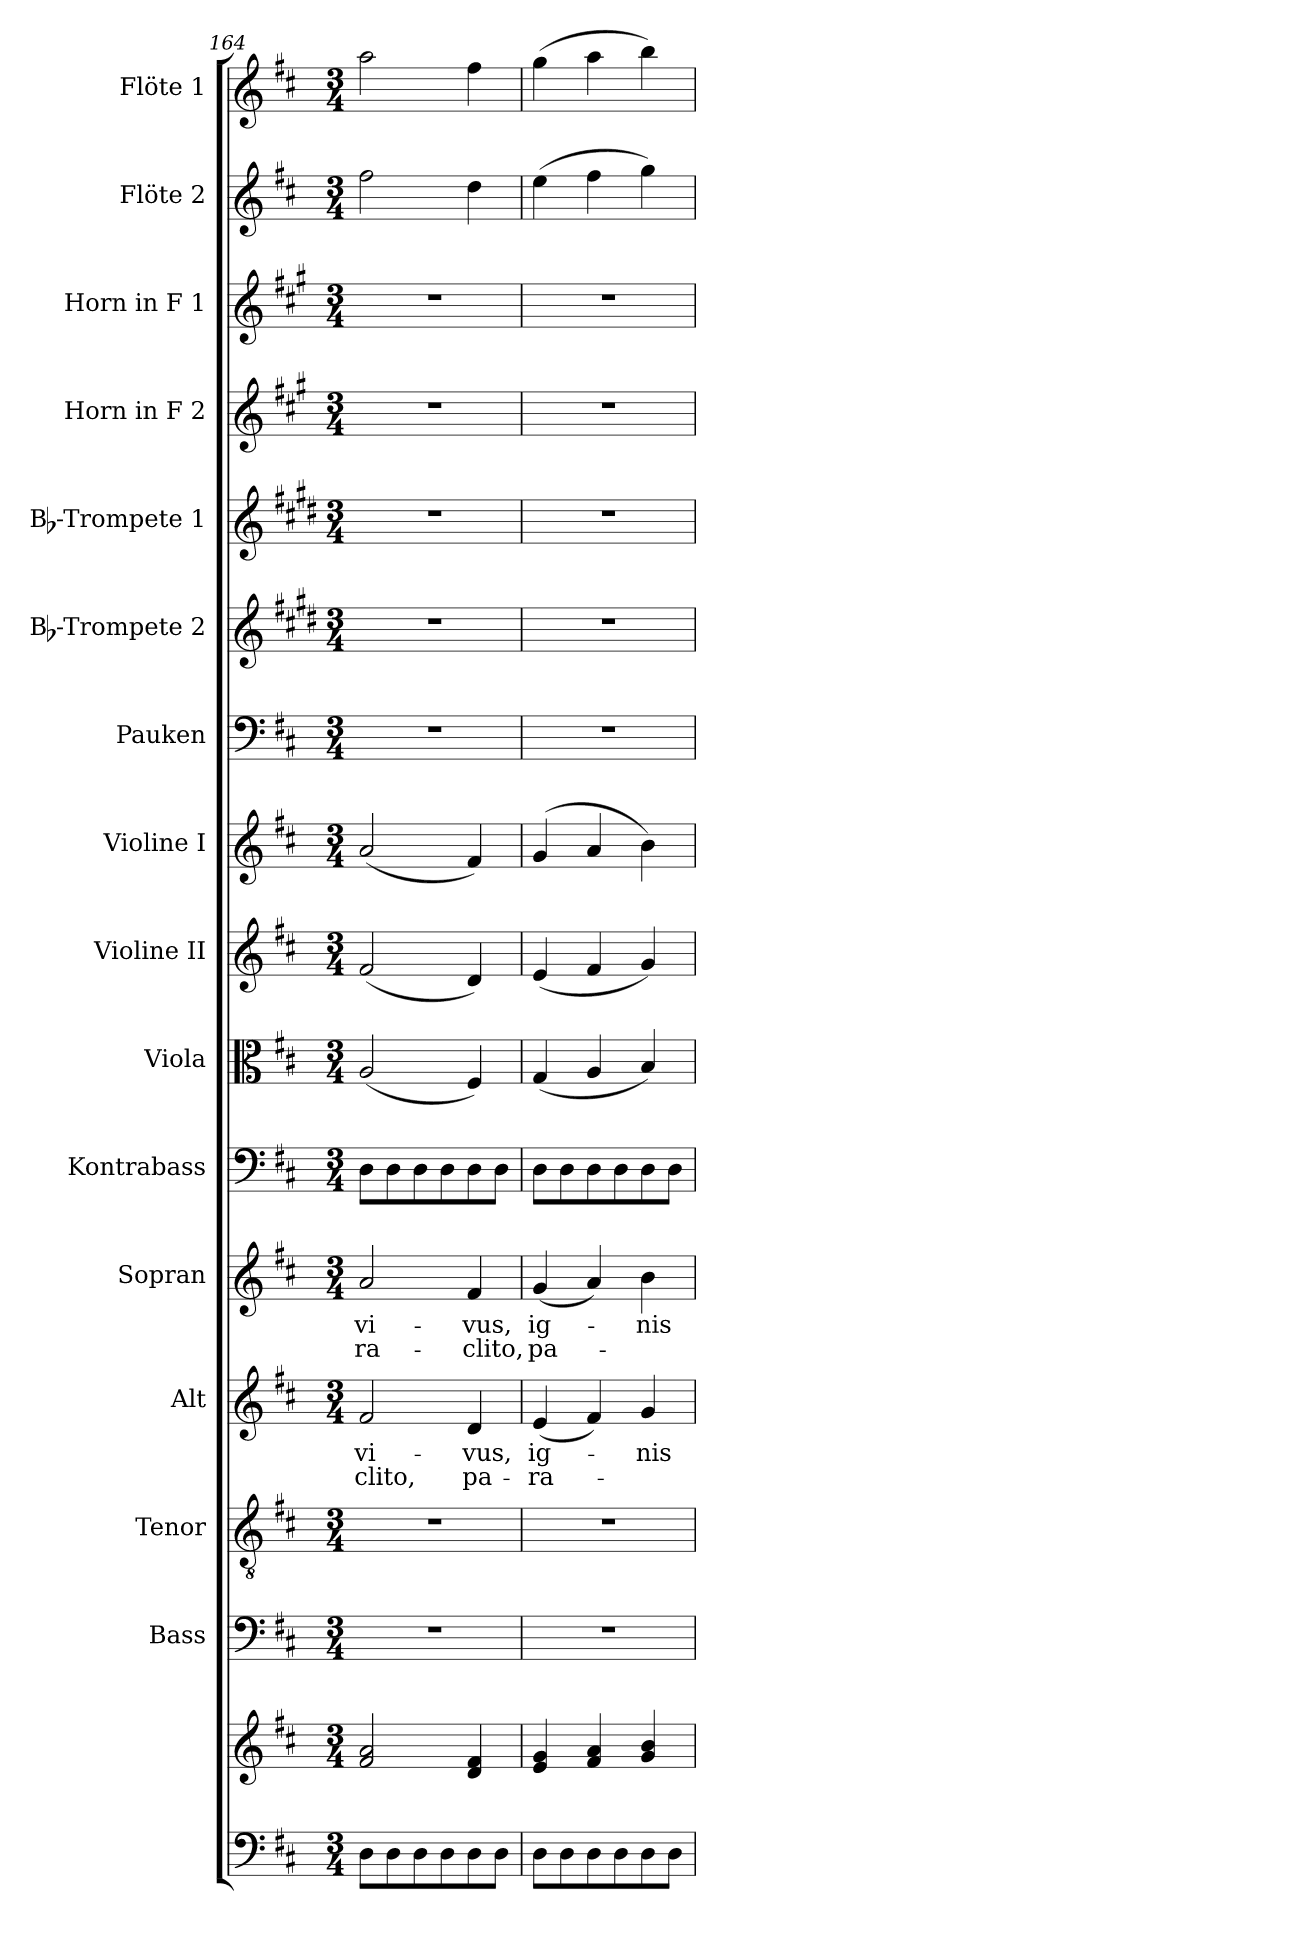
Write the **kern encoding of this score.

**kern	**kern	**kern	**kern	**kern	**text	**text	**kern	**text	**text	**kern	**kern	**kern	**kern	**kern	**kern	**kern	**kern	**kern	**kern	**kern
*part16	*part16	*part15	*part14	*part13	*part13	*part13	*part12	*part12	*part12	*part11	*part10	*part9	*part8	*part7	*part6	*part5	*part4	*part3	*part2	*part1
*staff17	*staff16	*staff15	*staff14	*staff13	*staff13	*staff13	*staff12	*staff12	*staff12	*staff11	*staff10	*staff9	*staff8	*staff7	*staff6	*staff5	*staff4	*staff3	*staff2	*staff1
*	*	*I"Bass	*I"Tenor	*I"Alt	*	*	*I"Sopran	*	*	*I"Kontrabass	*I"Viola	*I"Violine II	*I"Violine I	*I"Pauken	*I"Bb-Trompete 2	*I"Bb-Trompete 1	*I"Horn in F 2	*I"Horn in F 1	*I"Flöte 2	*I"Flöte 1
*	*	*I'B.	*I'T.	*I'A.	*	*	*I'S.	*	*	*I'Kb.	*I'Vla.	*I'Vl. II	*I'Vl. I	*I'Pk.	*I'Bb Trp. 2	*I'Bb Trp. 1	*	*	*I'Fl. 2	*I'Fl. 1
*clefF4	*clefG2	*clefF4	*clefGv2	*clefG2	*	*	*clefG2	*	*	*clefF4	*clefC3	*clefG2	*clefG2	*clefF4	*clefG2	*clefG2	*clefG2	*clefG2	*clefG2	*clefG2
*	*	*	*	*	*	*	*	*	*	*ITrd7c12	*	*	*	*	*ITrd1c2	*ITrd1c2	*ITrd4c7	*ITrd4c7	*	*
*k[f#c#]	*k[f#c#]	*k[f#c#]	*k[f#c#]	*k[f#c#]	*	*	*k[f#c#]	*	*	*k[f#c#]	*k[f#c#]	*k[f#c#]	*k[f#c#]	*k[f#c#]	*k[f#c#]	*k[f#c#]	*k[f#c#]	*k[f#c#]	*k[f#c#]	*k[f#c#]
*D:	*D:	*D:	*D:	*D:	*	*	*D:	*	*	*D:	*D:	*D:	*D:	*D:	*D:	*D:	*D:	*D:	*D:	*D:
*M3/4	*M3/4	*M3/4	*M3/4	*M3/4	*	*	*M3/4	*	*	*M3/4	*M3/4	*M3/4	*M3/4	*M3/4	*M3/4	*M3/4	*M3/4	*M3/4	*M3/4	*M3/4
=164	=164	=164	=164	=164	=164	=164	=164	=164	=164	=164	=164	=164	=164	=164	=164	=164	=164	=164	=164	=164
!	!	!	!	!	!LO:LY:b	!LO:LY:b	!	!LO:LY:b	!LO:LY:b	!	!	!	!	!	!	!	!	!	!	!
8D\L	2f#/ 2a/	2.r	2.r	2f#/	vi-	-clito,	2a/	vi-	-ra-	8DD\L	(<2A/	(<2f#/	(<2a/	2.r	2.r	2.r	2.r	2.r	2ff#\	2aa\
8D\	.	.	.	.	.	.	.	.	.	8DD\	.	.	.	.	.	.	.	.	.	.
8D\	.	.	.	.	.	.	.	.	.	8DD\	.	.	.	.	.	.	.	.	.	.
8D\	.	.	.	.	.	.	.	.	.	8DD\	.	.	.	.	.	.	.	.	.	.
!	!	!	!	!	!LO:LY:b	!LO:LY:b	!	!LO:LY:b	!LO:LY:b	!	!	!	!	!	!	!	!	!	!	!
8D\	4d/ 4f#/	.	.	4d/	-vus,	pa-	4f#/	-vus,	-clito,	8DD\	4F#/)	4d/)	4f#/)	.	.	.	.	.	4dd\	4ff#\
8D\J	.	.	.	.	.	.	.	.	.	8DD\J	.	.	.	.	.	.	.	.	.	.
=165	=165	=165	=165	=165	=165	=165	=165	=165	=165	=165	=165	=165	=165	=165	=165	=165	=165	=165	=165	=165
!	!	!	!	!	!LO:LY:b	!LO:LY:b	!	!LO:LY:b	!LO:LY:b	!	!	!	!	!	!	!	!	!	!	!
8D\L	4e/ 4g/	2.r	2.r	(<4e/	ig-	-ra-	(<4g/	ig-	pa-	8DD\L	(<4G/	(<4e/	(4g/	2.r	2.r	2.r	2.r	2.r	(>4ee\	(>4gg\
8D\	.	.	.	.	.	.	.	.	.	8DD\	.	.	.	.	.	.	.	.	.	.
8D\	4f#/ 4a/	.	.	4f#/)	.	.	4a/)	.	.	8DD\	4A/	4f#/	4a/	.	.	.	.	.	4ff#\	4aa\
8D\	.	.	.	.	.	.	.	.	.	8DD\	.	.	.	.	.	.	.	.	.	.
!	!	!	!	!	!LO:LY:b	!	!	!LO:LY:b	!	!	!	!	!	!	!	!	!	!	!	!
8D\	4g/ 4b/	.	.	4g/	-nis	.	4b\	-nis	.	8DD\	4B/)	4g/)	4b\)	.	.	.	.	.	4gg\)	4bb\)
8D\J	.	.	.	.	.	.	.	.	.	8DD\J	.	.	.	.	.	.	.	.	.	.
=	=	=	=	=	=	=	=	=	=	=	=	=	=	=	=	=	=	=	=	=
*-	*-	*-	*-	*-	*-	*-	*-	*-	*-	*-	*-	*-	*-	*-	*-	*-	*-	*-	*-	*-
